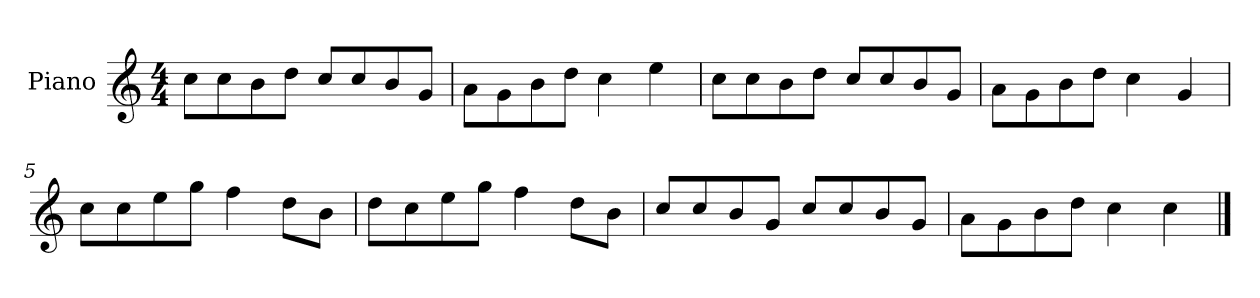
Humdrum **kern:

**kern
*part1
*staff1
*I"Piano
*I'P-no
*clefG2
*k[]
*M4/4
*MM90
=1
8cc\L
8cc\
8b\
8dd\J
8cc/L
8cc/
8b/
8g/J
=2
8a\L
8g\
8b\
8dd\J
4cc\
4ee\
=3
8cc\L
8cc\
8b\
8dd\J
8cc/L
8cc/
8b/
8g/J
=4
8a\L
8g\
8b\
8dd\J
4cc\
4g/
=5
8cc\L
8cc\
8ee\
8gg\J
4ff\
8dd\L
8b\J
!!LO:LB:g=z
=6
8dd\L
8cc\
8ee\
8gg\J
4ff\
8dd\L
8b\J
=7
8cc/L
8cc/
8b/
8g/J
8cc/L
8cc/
8b/
8g/J
=8
8a\L
8g\
8b\
8dd\J
4cc\
4cc\
==
*-
